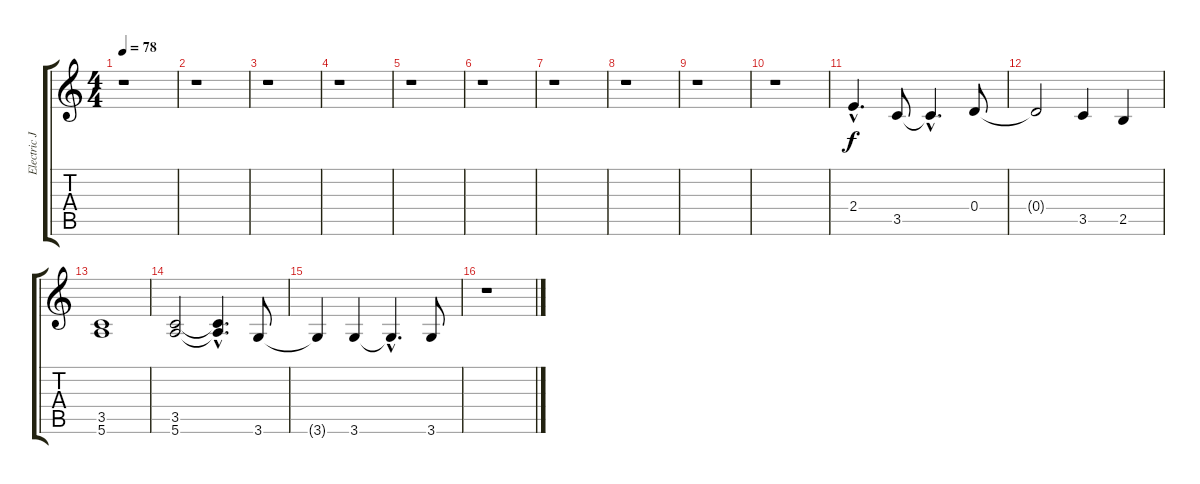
\track ("Electric Jazz Guitar (Fills)" "Electric J") {instrument electricguitarjazz}
\staff {score tabs}
\tuning (E4 B3 G3 D3 A2 E2) {hide}
\ts (4 4)
\tempo 78
\clef g2
\ks c
r.1{dy f} |
r.1 |
r.1 |
r.1 |
r.1 |
r.1 |
r.1 |
r.1 |
r.1 |
r.1 |
2.4{hac}.4{d} 3.5.8 3.5{hac t}.4{d} 0.4.8 |
0.4{t}.2 3.5.4 2.5.4 |
(3.5 5.6).1 |
(3.5 5.6).2 (3.5{hac t} 5.6{hac t}).4{d} 3.6.8 |
3.6{t}.4 3.6.4 3.6{hac t}.4{d} 3.6.8 |
r.1
